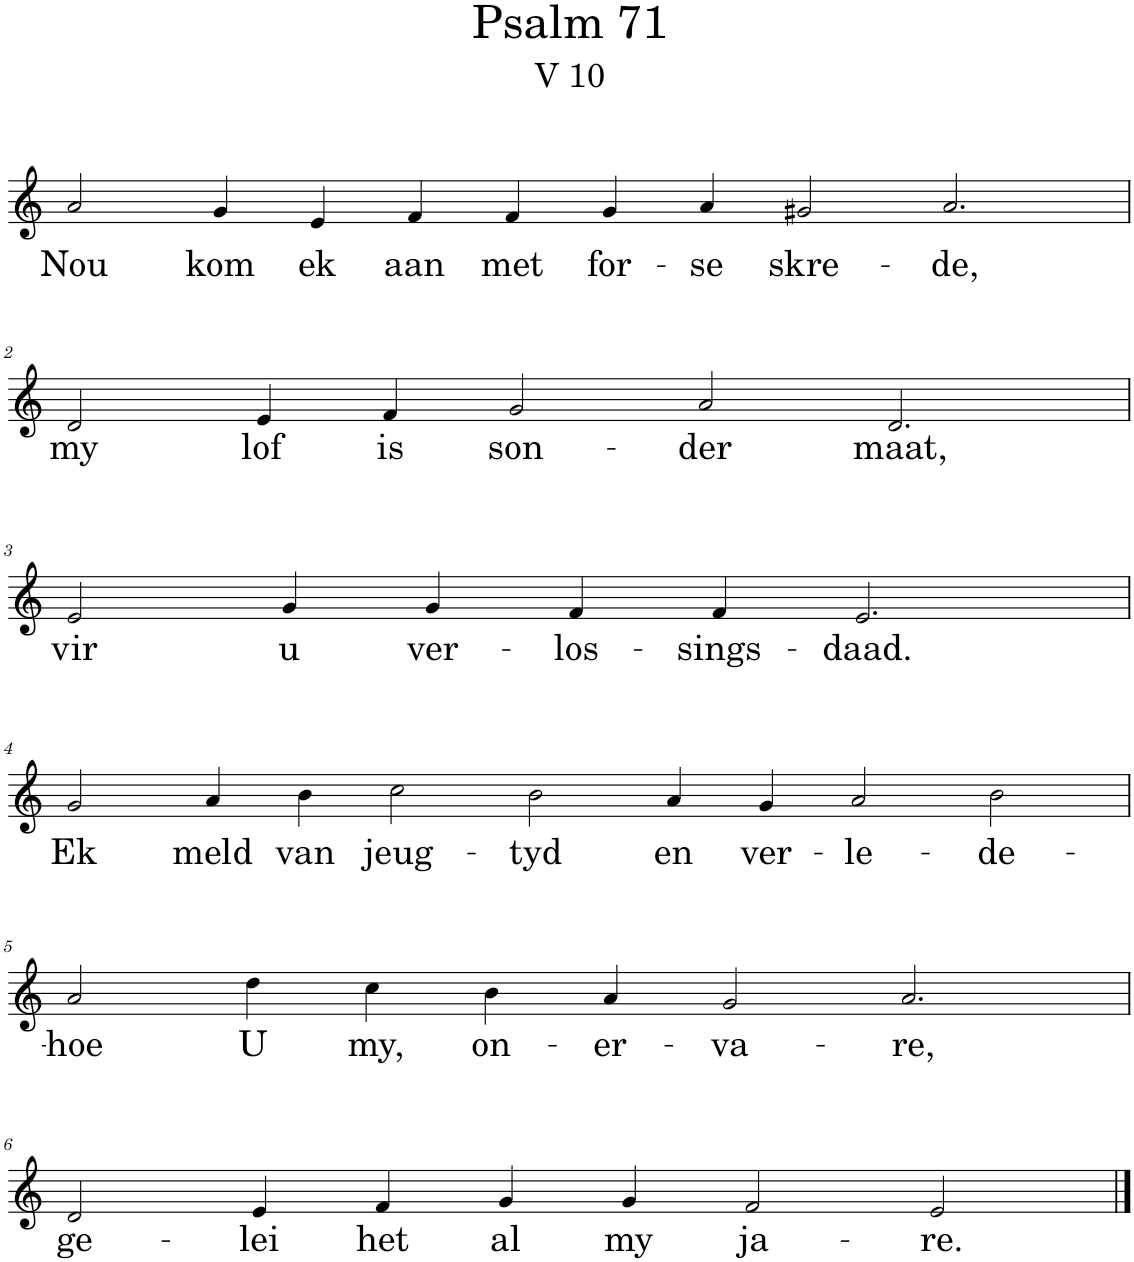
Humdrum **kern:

**kern	**text
*part1	*part1
*staff1	*staff1
*I"Pipe Organ	*
*I'Org.	*
*clefG2	*
*k[]	*
*M14/4	*
=1	=1
!	!LO:LY:b
2a/	Nou
!	!LO:LY:b
4g/	kom
!	!LO:LY:b
4e/	ek
!	!LO:LY:b
4f/	aan
!	!LO:LY:b
4f/	met
!	!LO:LY:b
4g/	for-
!	!LO:LY:b
4a/	-se
!	!LO:LY:b
2g#X/	skre-
!	!LO:LY:b
2.a/	-de,
!!LO:LB:g=z
=2	=2
*M12/4	*
!	!LO:LY:b
2d/	my
!	!LO:LY:b
4e/	lof
!	!LO:LY:b
4f/	is
!	!LO:LY:b
2g/	son-
!	!LO:LY:b
2a/	-der
!	!LO:LY:b
2.d/	maat,
!!LO:LB:g=z
=3	=3
!	!LO:LY:b
2e/	vir
!	!LO:LY:b
4g/	u
!	!LO:LY:b
4g/	ver-
!	!LO:LY:b
4f/	-los-
!	!LO:LY:b
4f/	-sings-
!	!LO:LY:b
2.e/	-daad.
!!LO:LB:g=z
=4	=4
*M14/4	*
!	!LO:LY:b
2g/	Ek
!	!LO:LY:b
4a/	meld
!	!LO:LY:b
4b\	van
!	!LO:LY:b
2cc\	jeug-
!	!LO:LY:b
2b\	-tyd
!	!LO:LY:b
4a/	en
!	!LO:LY:b
4g/	ver-
!	!LO:LY:b
2a/	-le-
!	!LO:LY:b
2b\	-de-
!!LO:LB:g=z
=5	=5
!	!LO:LY:b
2a/	-hoe
!	!LO:LY:b
4dd\	U
!	!LO:LY:b
4cc\	my,
!	!LO:LY:b
4b\	on-
!	!LO:LY:b
4a/	-er-
!	!LO:LY:b
2g/	-va-
!	!LO:LY:b
2.a/	-re,
!!LO:LB:g=z
=6	=6
!	!LO:LY:b
2d/	ge-
!	!LO:LY:b
4e/	-lei
!	!LO:LY:b
4f/	het
!	!LO:LY:b
4g/	al
!	!LO:LY:b
4g/	my
!	!LO:LY:b
2f/	ja-
!	!LO:LY:b
2e/	-re.
==	==
*-	*-
